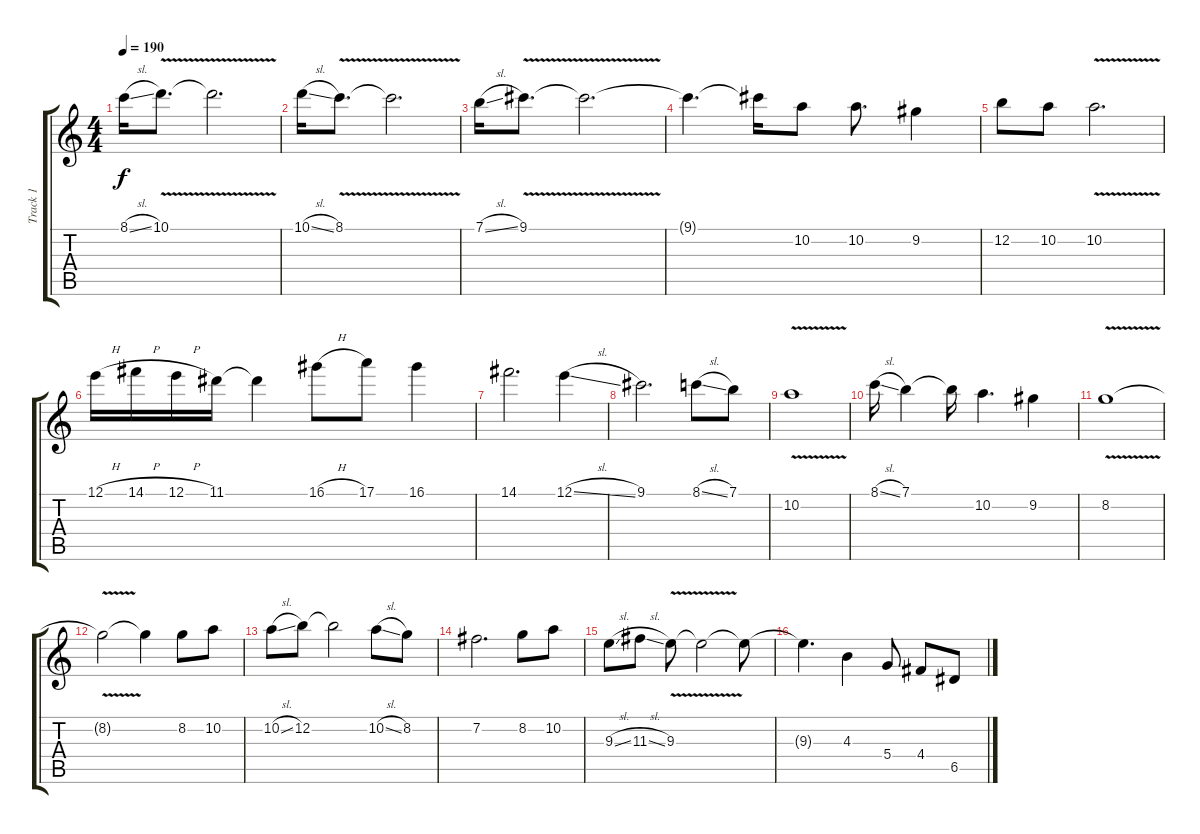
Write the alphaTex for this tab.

\track ("Track 1" "Track 1") {instrument acousticguitarsteel}
\staff {score tabs}
\tuning (E4 B3 G3 D3 A2 E2) {hide}
\ts (4 4)
\tempo 190
\clef g2
\ks c
8.1{sl}.16{dy f} 10.1{v}.8{d} 10.1{t}.2{d} |
10.1{sl}.16 8.1{v}.8{d} 8.1{t}.2{d} |
7.1{sl}.16 9.1{v}.8{d} 9.1{t}.2{d} |
9.1{t}.4{d} 9.1{t}.16 10.2.8 10.2.8{d} 9.2.4 |
12.2.8 10.2.8 10.2{v}.2{d} |
12.1{h}.16 14.1{h}.16 12.1{h}.16 11.1.16 11.1{t}.4 16.1{h}.8 17.1.8 16.1.4 |
14.1.2{d} 12.1{sl}.4 |
9.1.2{d} 8.1{sl}.8 7.1.8 |
10.2{v}.1 |
8.1{sl}.16 7.1.4 7.1{t}.16 10.2.4{d} 9.2.4 |
8.2{v}.1 |
8.2{t}.2 8.2{t}.4 8.2.8 10.2.8 |
10.2{sl}.8 12.2.8 12.2{t}.2 10.2{sl}.8 8.2.8 |
7.2.2{d} 8.2.8 10.2.8 |
9.3{sl}.8 11.3{sl}.8 9.3{v}.8 9.3{t}.2 9.3{t}.8 |
9.3{t}.4{d} 4.3.4 5.4.8 4.4.8 6.5.8
